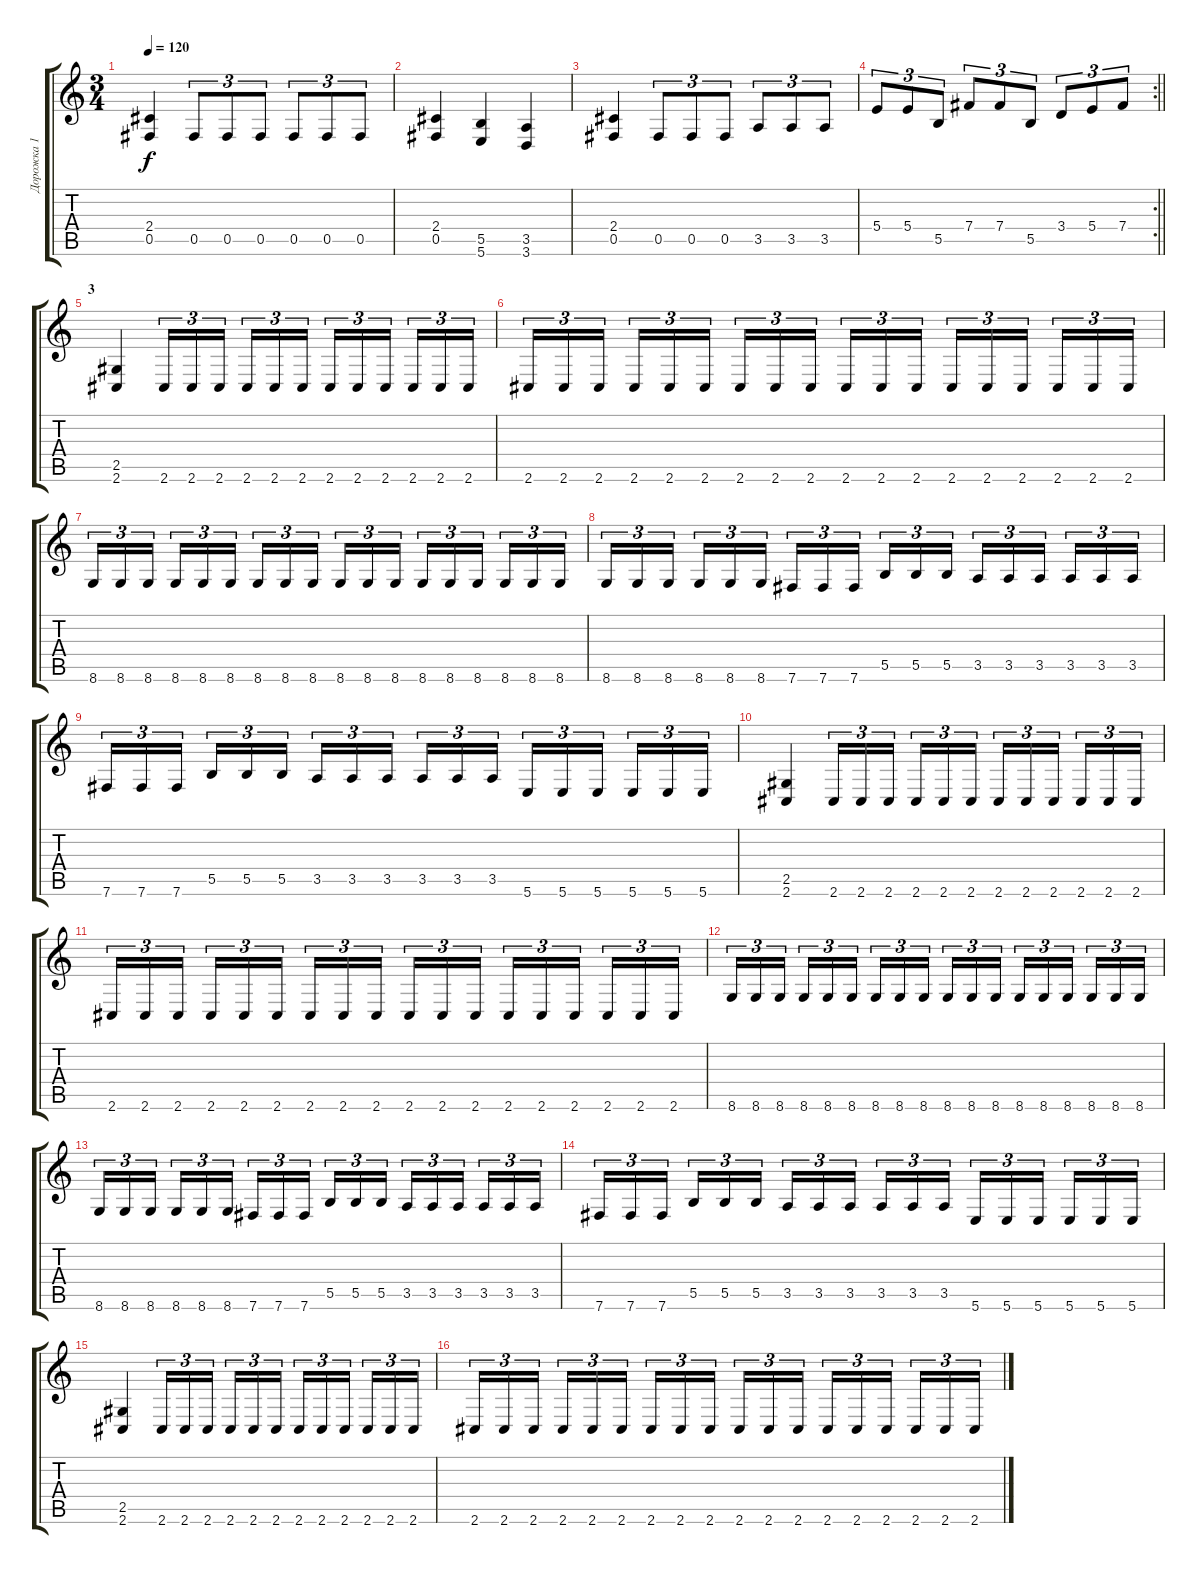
\track ("Дорожка 1" "Дорожка 1") {instrument distortionguitar}
\staff {score tabs}
\tuning (Db4 Ab3 E3 B2 Gb2 B1) {hide}
\ts (3 4)
\tempo 120
\clef g2
\ks c
(2.4 0.5).4{dy f} 0.5.8{tu (3 2)} 0.5.8{tu (3 2)} 0.5.8{tu (3 2)} 0.5.8{tu (3 2)} 0.5.8{tu (3 2)} 0.5.8{tu (3 2)} |
(2.4 0.5).4 (5.5 5.6).4 (3.5 3.6).4 |
(2.4 0.5).4 0.5.8{tu (3 2)} 0.5.8{tu (3 2)} 0.5.8{tu (3 2)} 3.5.8{tu (3 2)} 3.5.8{tu (3 2)} 3.5.8{tu (3 2)} |
\rc 2
\barLineRight lightlight
5.4.8{tu (3 2)} 5.4.8{tu (3 2)} 5.5.8{tu (3 2)} 7.4.8{tu (3 2)} 7.4.8{tu (3 2)} 5.5.8{tu (3 2)} 3.4.8{tu (3 2)} 5.4.8{tu (3 2)} 7.4.8{tu (3 2)} |
\section ("" "3")
(2.5 2.6).4 2.6.16{tu (3 2)} 2.6.16{tu (3 2)} 2.6.16{tu (3 2) beam splitsecondary} 2.6.16{tu (3 2)} 2.6.16{tu (3 2)} 2.6.16{tu (3 2)} 2.6.16{tu (3 2)} 2.6.16{tu (3 2)} 2.6.16{tu (3 2) beam splitsecondary} 2.6.16{tu (3 2)} 2.6.16{tu (3 2)} 2.6.16{tu (3 2)} |
2.6.16{tu (3 2)} 2.6.16{tu (3 2)} 2.6.16{tu (3 2) beam splitsecondary} 2.6.16{tu (3 2)} 2.6.16{tu (3 2)} 2.6.16{tu (3 2)} 2.6.16{tu (3 2)} 2.6.16{tu (3 2)} 2.6.16{tu (3 2) beam splitsecondary} 2.6.16{tu (3 2)} 2.6.16{tu (3 2)} 2.6.16{tu (3 2)} 2.6.16{tu (3 2)} 2.6.16{tu (3 2)} 2.6.16{tu (3 2) beam splitsecondary} 2.6.16{tu (3 2)} 2.6.16{tu (3 2)} 2.6.16{tu (3 2)} |
8.6.16{tu (3 2)} 8.6.16{tu (3 2)} 8.6.16{tu (3 2) beam splitsecondary} 8.6.16{tu (3 2)} 8.6.16{tu (3 2)} 8.6.16{tu (3 2)} 8.6.16{tu (3 2)} 8.6.16{tu (3 2)} 8.6.16{tu (3 2) beam splitsecondary} 8.6.16{tu (3 2)} 8.6.16{tu (3 2)} 8.6.16{tu (3 2)} 8.6.16{tu (3 2)} 8.6.16{tu (3 2)} 8.6.16{tu (3 2) beam splitsecondary} 8.6.16{tu (3 2)} 8.6.16{tu (3 2)} 8.6.16{tu (3 2)} |
8.6.16{tu (3 2)} 8.6.16{tu (3 2)} 8.6.16{tu (3 2) beam splitsecondary} 8.6.16{tu (3 2)} 8.6.16{tu (3 2)} 8.6.16{tu (3 2)} 7.6.16{tu (3 2)} 7.6.16{tu (3 2)} 7.6.16{tu (3 2) beam splitsecondary} 5.5.16{tu (3 2)} 5.5.16{tu (3 2)} 5.5.16{tu (3 2)} 3.5.16{tu (3 2)} 3.5.16{tu (3 2)} 3.5.16{tu (3 2) beam splitsecondary} 3.5.16{tu (3 2)} 3.5.16{tu (3 2)} 3.5.16{tu (3 2)} |
7.6.16{tu (3 2)} 7.6.16{tu (3 2)} 7.6.16{tu (3 2) beam splitsecondary} 5.5.16{tu (3 2)} 5.5.16{tu (3 2)} 5.5.16{tu (3 2)} 3.5.16{tu (3 2)} 3.5.16{tu (3 2)} 3.5.16{tu (3 2) beam splitsecondary} 3.5.16{tu (3 2)} 3.5.16{tu (3 2)} 3.5.16{tu (3 2)} 5.6.16{tu (3 2)} 5.6.16{tu (3 2)} 5.6.16{tu (3 2) beam splitsecondary} 5.6.16{tu (3 2)} 5.6.16{tu (3 2)} 5.6.16{tu (3 2)} |
(2.5 2.6).4 2.6.16{tu (3 2)} 2.6.16{tu (3 2)} 2.6.16{tu (3 2) beam splitsecondary} 2.6.16{tu (3 2)} 2.6.16{tu (3 2)} 2.6.16{tu (3 2)} 2.6.16{tu (3 2)} 2.6.16{tu (3 2)} 2.6.16{tu (3 2) beam splitsecondary} 2.6.16{tu (3 2)} 2.6.16{tu (3 2)} 2.6.16{tu (3 2)} |
2.6.16{tu (3 2)} 2.6.16{tu (3 2)} 2.6.16{tu (3 2) beam splitsecondary} 2.6.16{tu (3 2)} 2.6.16{tu (3 2)} 2.6.16{tu (3 2)} 2.6.16{tu (3 2)} 2.6.16{tu (3 2)} 2.6.16{tu (3 2) beam splitsecondary} 2.6.16{tu (3 2)} 2.6.16{tu (3 2)} 2.6.16{tu (3 2)} 2.6.16{tu (3 2)} 2.6.16{tu (3 2)} 2.6.16{tu (3 2) beam splitsecondary} 2.6.16{tu (3 2)} 2.6.16{tu (3 2)} 2.6.16{tu (3 2)} |
8.6.16{tu (3 2)} 8.6.16{tu (3 2)} 8.6.16{tu (3 2) beam splitsecondary} 8.6.16{tu (3 2)} 8.6.16{tu (3 2)} 8.6.16{tu (3 2)} 8.6.16{tu (3 2)} 8.6.16{tu (3 2)} 8.6.16{tu (3 2) beam splitsecondary} 8.6.16{tu (3 2)} 8.6.16{tu (3 2)} 8.6.16{tu (3 2)} 8.6.16{tu (3 2)} 8.6.16{tu (3 2)} 8.6.16{tu (3 2) beam splitsecondary} 8.6.16{tu (3 2)} 8.6.16{tu (3 2)} 8.6.16{tu (3 2)} |
8.6.16{tu (3 2)} 8.6.16{tu (3 2)} 8.6.16{tu (3 2) beam splitsecondary} 8.6.16{tu (3 2)} 8.6.16{tu (3 2)} 8.6.16{tu (3 2)} 7.6.16{tu (3 2)} 7.6.16{tu (3 2)} 7.6.16{tu (3 2) beam splitsecondary} 5.5.16{tu (3 2)} 5.5.16{tu (3 2)} 5.5.16{tu (3 2)} 3.5.16{tu (3 2)} 3.5.16{tu (3 2)} 3.5.16{tu (3 2) beam splitsecondary} 3.5.16{tu (3 2)} 3.5.16{tu (3 2)} 3.5.16{tu (3 2)} |
7.6.16{tu (3 2)} 7.6.16{tu (3 2)} 7.6.16{tu (3 2) beam splitsecondary} 5.5.16{tu (3 2)} 5.5.16{tu (3 2)} 5.5.16{tu (3 2)} 3.5.16{tu (3 2)} 3.5.16{tu (3 2)} 3.5.16{tu (3 2) beam splitsecondary} 3.5.16{tu (3 2)} 3.5.16{tu (3 2)} 3.5.16{tu (3 2)} 5.6.16{tu (3 2)} 5.6.16{tu (3 2)} 5.6.16{tu (3 2) beam splitsecondary} 5.6.16{tu (3 2)} 5.6.16{tu (3 2)} 5.6.16{tu (3 2)} |
(2.5 2.6).4 2.6.16{tu (3 2)} 2.6.16{tu (3 2)} 2.6.16{tu (3 2) beam splitsecondary} 2.6.16{tu (3 2)} 2.6.16{tu (3 2)} 2.6.16{tu (3 2)} 2.6.16{tu (3 2)} 2.6.16{tu (3 2)} 2.6.16{tu (3 2) beam splitsecondary} 2.6.16{tu (3 2)} 2.6.16{tu (3 2)} 2.6.16{tu (3 2)} |
2.6.16{tu (3 2)} 2.6.16{tu (3 2)} 2.6.16{tu (3 2) beam splitsecondary} 2.6.16{tu (3 2)} 2.6.16{tu (3 2)} 2.6.16{tu (3 2)} 2.6.16{tu (3 2)} 2.6.16{tu (3 2)} 2.6.16{tu (3 2) beam splitsecondary} 2.6.16{tu (3 2)} 2.6.16{tu (3 2)} 2.6.16{tu (3 2)} 2.6.16{tu (3 2)} 2.6.16{tu (3 2)} 2.6.16{tu (3 2) beam splitsecondary} 2.6.16{tu (3 2)} 2.6.16{tu (3 2)} 2.6.16{tu (3 2)}
